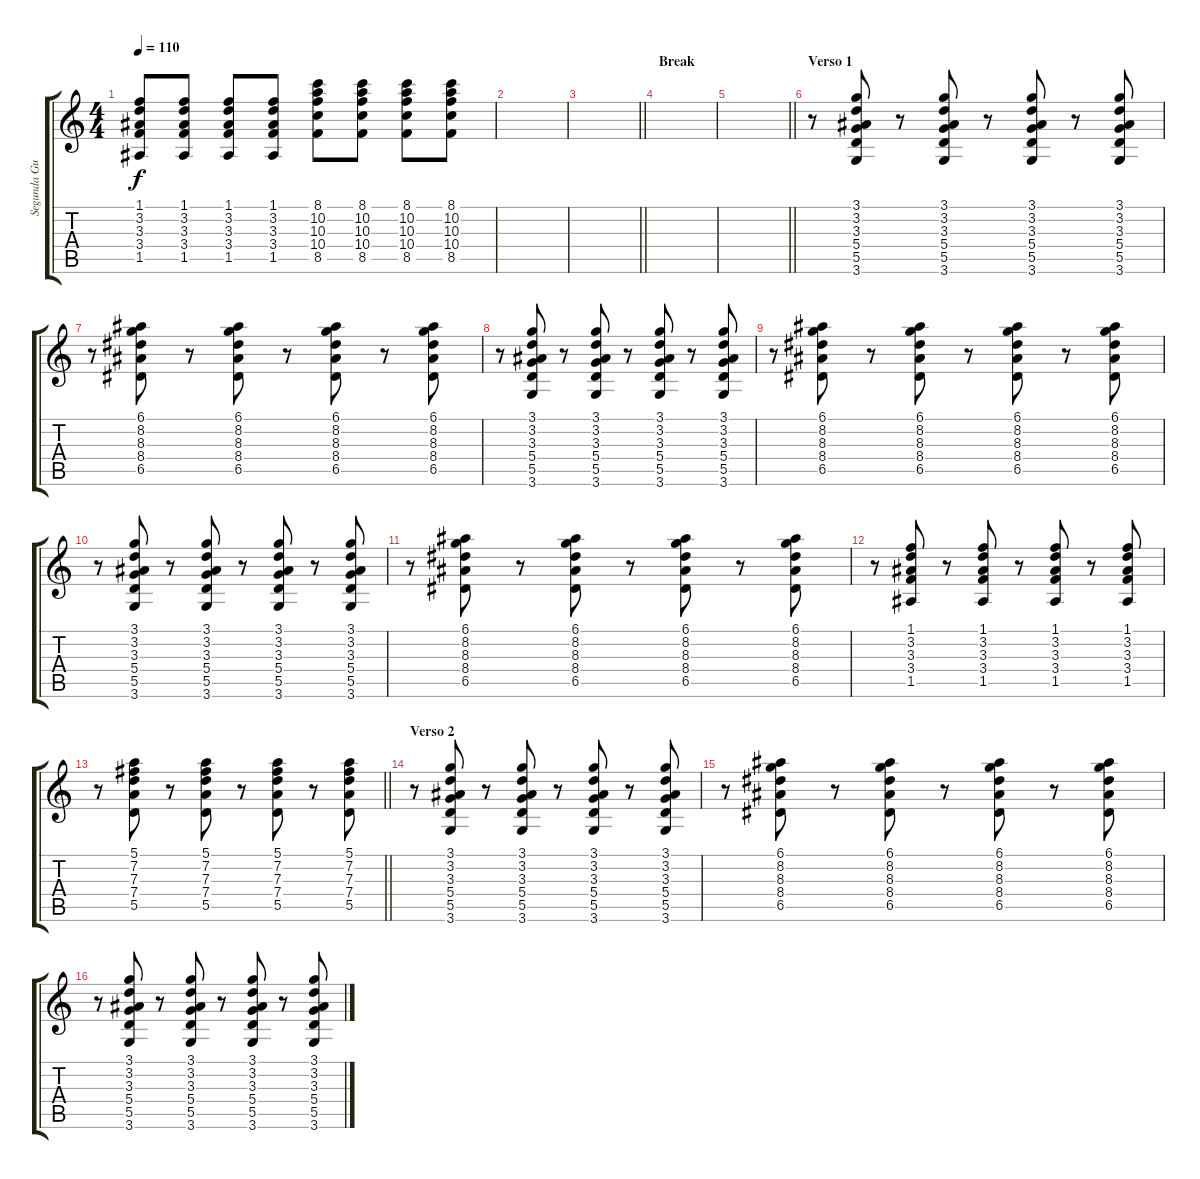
\track ("Segunda Guitarra" "Segunda Gu") {instrument acousticguitarsteel}
\staff {score tabs}
\tuning (E4 B3 G3 D3 A2 E2) {hide}
\ts (4 4)
\tempo 110
\clef g2
\ks c
(1.1 3.2 3.3 3.4 1.5).8{dy f} (1.1 3.2 3.3 3.4 1.5).8 (1.1 3.2 3.3 3.4 1.5).8 (1.1 3.2 3.3 3.4 1.5).8 (8.1 10.2 10.3 10.4 8.5).8 (8.1 10.2 10.3 10.4 8.5).8 (8.1 10.2 10.3 10.4 8.5).8 (8.1 10.2 10.3 10.4 8.5).8 |
|
\barLineRight lightlight
|
\section ("" "Break")
|
\barLineRight lightlight
|
\section ("" "Verso 1")
r.8 (3.1 3.2 3.3 5.4 5.5 3.6).8 r.8 (3.1 3.2 3.3 5.4 5.5 3.6).8 r.8 (3.1 3.2 3.3 5.4 5.5 3.6).8 r.8 (3.1 3.2 3.3 5.4 5.5 3.6).8 |
r.8 (6.1 8.2 8.3 8.4 6.5).8 r.8 (6.1 8.2 8.3 8.4 6.5).8 r.8 (6.1 8.2 8.3 8.4 6.5).8 r.8 (6.1 8.2 8.3 8.4 6.5).8 |
r.8 (3.1 3.2 3.3 5.4 5.5 3.6).8 r.8 (3.1 3.2 3.3 5.4 5.5 3.6).8 r.8 (3.1 3.2 3.3 5.4 5.5 3.6).8 r.8 (3.1 3.2 3.3 5.4 5.5 3.6).8 |
r.8 (6.1 8.2 8.3 8.4 6.5).8 r.8 (6.1 8.2 8.3 8.4 6.5).8 r.8 (6.1 8.2 8.3 8.4 6.5).8 r.8 (6.1 8.2 8.3 8.4 6.5).8 |
r.8 (3.1 3.2 3.3 5.4 5.5 3.6).8 r.8 (3.1 3.2 3.3 5.4 5.5 3.6).8 r.8 (3.1 3.2 3.3 5.4 5.5 3.6).8 r.8 (3.1 3.2 3.3 5.4 5.5 3.6).8 |
r.8 (6.1 8.2 8.3 8.4 6.5).8 r.8 (6.1 8.2 8.3 8.4 6.5).8 r.8 (6.1 8.2 8.3 8.4 6.5).8 r.8 (6.1 8.2 8.3 8.4 6.5).8 |
r.8 (1.1 3.2 3.3 3.4 1.5).8 r.8 (1.1 3.2 3.3 3.4 1.5).8 r.8 (1.1 3.2 3.3 3.4 1.5).8 r.8 (1.1 3.2 3.3 3.4 1.5).8 |
\barLineRight lightlight
r.8 (5.1 7.2 7.3 7.4 5.5).8 r.8 (5.1 7.2 7.3 7.4 5.5).8 r.8 (5.1 7.2 7.3 7.4 5.5).8 r.8 (5.1 7.2 7.3 7.4 5.5).8 |
\section ("" "Verso 2")
r.8 (3.1 3.2 3.3 5.4 5.5 3.6).8 r.8 (3.1 3.2 3.3 5.4 5.5 3.6).8 r.8 (3.1 3.2 3.3 5.4 5.5 3.6).8 r.8 (3.1 3.2 3.3 5.4 5.5 3.6).8 |
r.8 (6.1 8.2 8.3 8.4 6.5).8 r.8 (6.1 8.2 8.3 8.4 6.5).8 r.8 (6.1 8.2 8.3 8.4 6.5).8 r.8 (6.1 8.2 8.3 8.4 6.5).8 |
r.8 (3.1 3.2 3.3 5.4 5.5 3.6).8 r.8 (3.1 3.2 3.3 5.4 5.5 3.6).8 r.8 (3.1 3.2 3.3 5.4 5.5 3.6).8 r.8 (3.1 3.2 3.3 5.4 5.5 3.6).8
